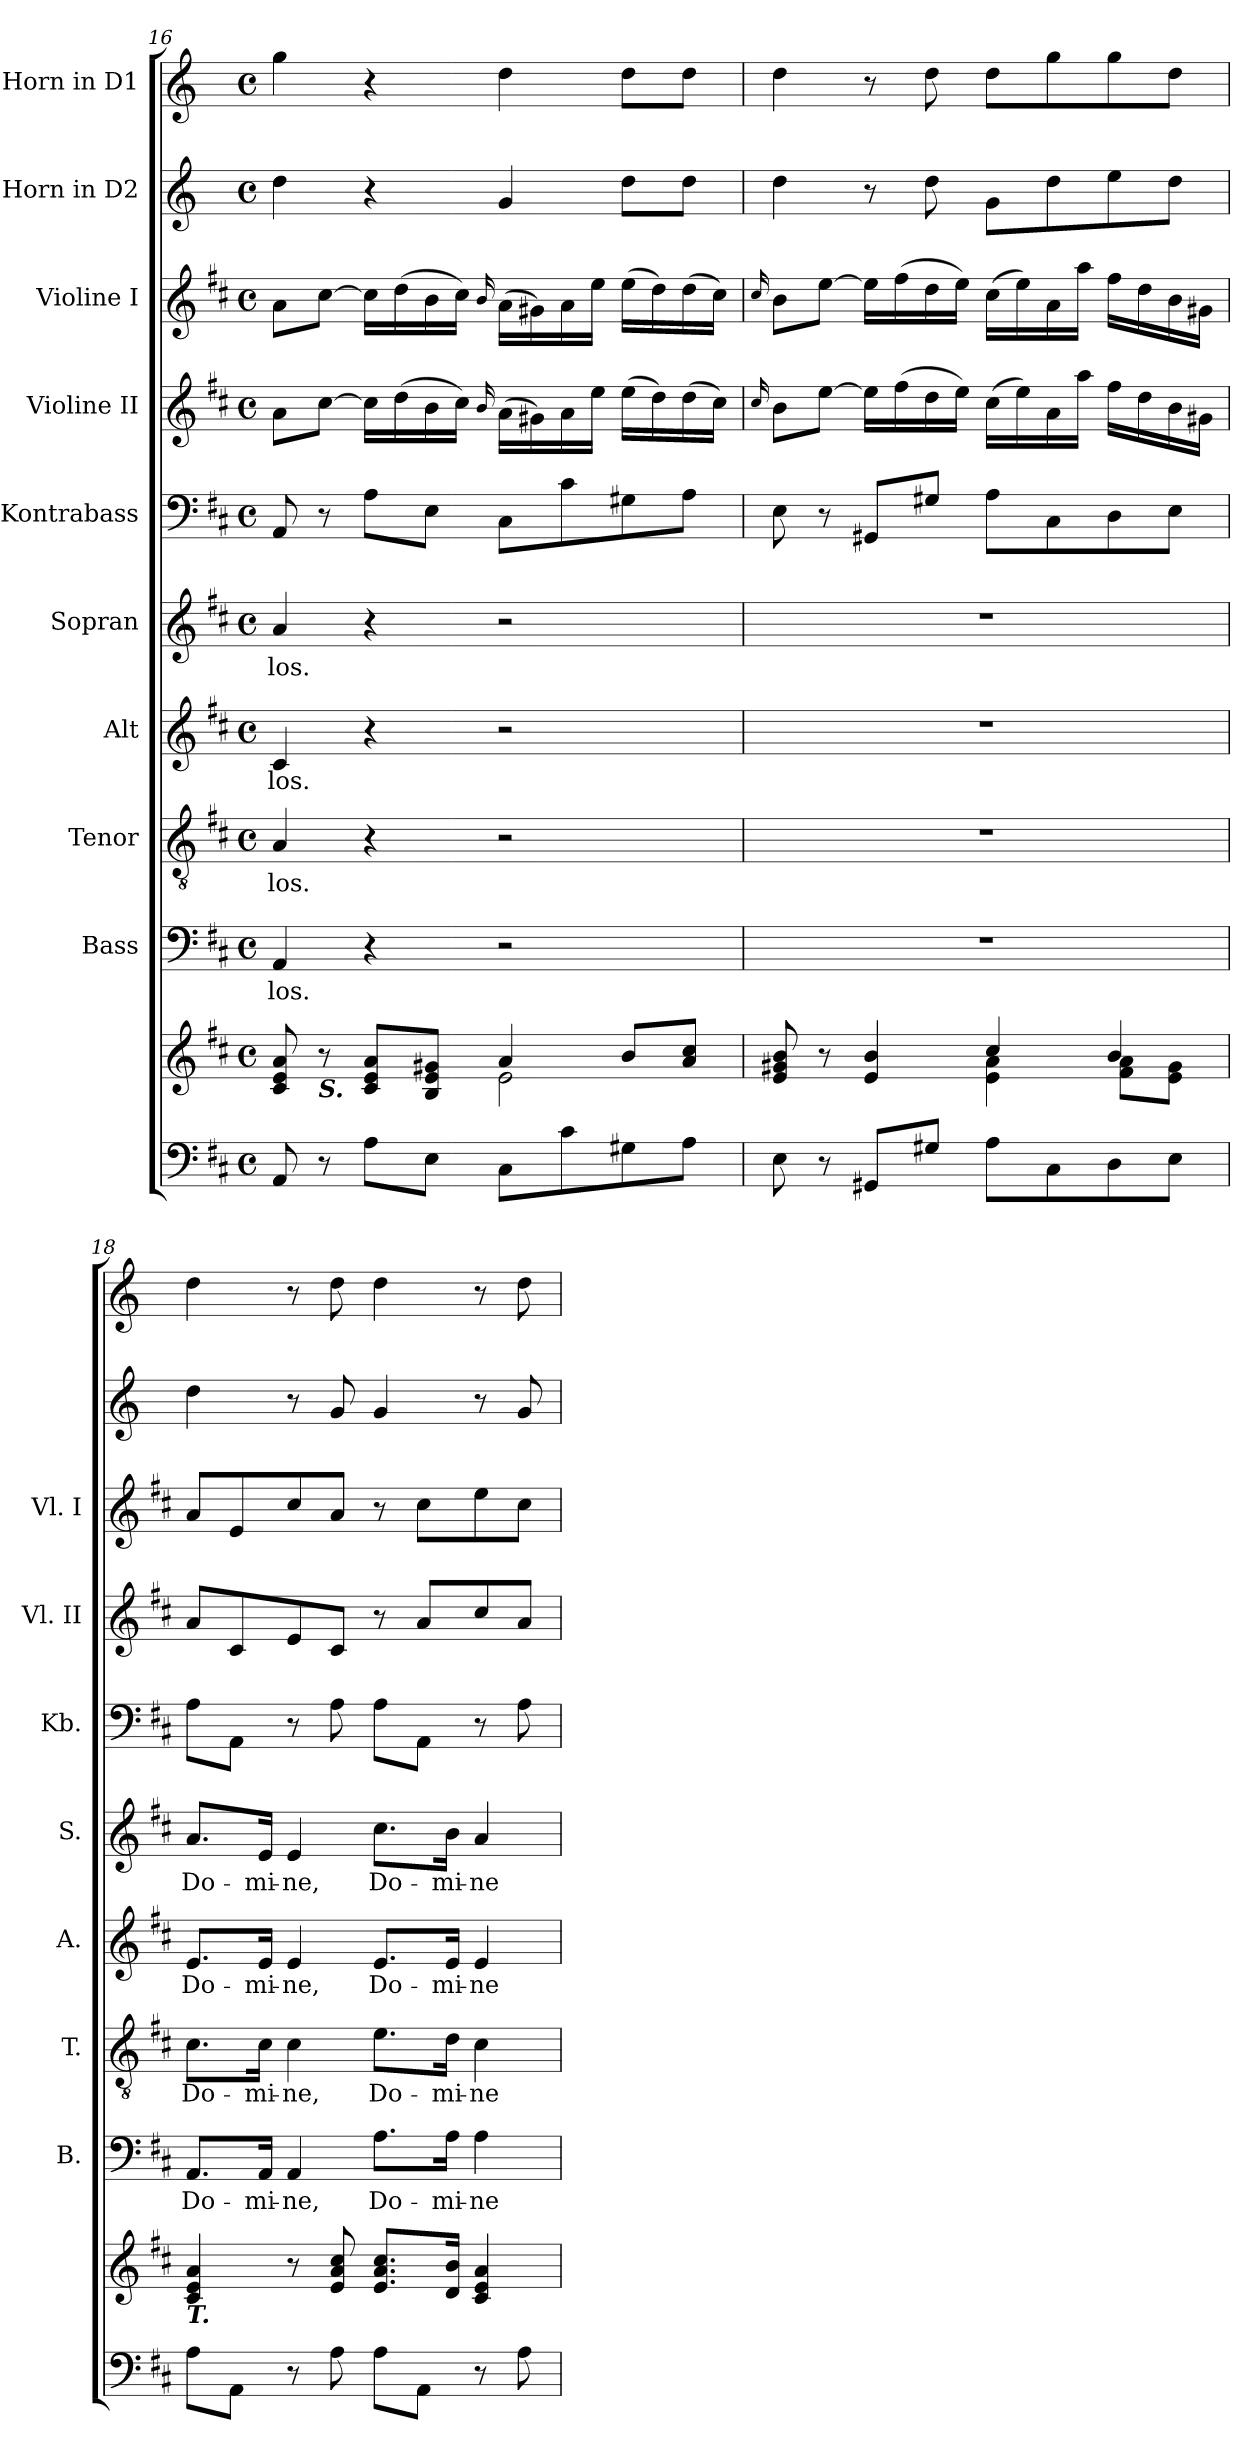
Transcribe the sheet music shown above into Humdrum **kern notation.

**kern	**kern	**kern	**text	**kern	**text	**kern	**text	**kern	**text	**kern	**kern	**kern	**kern	**kern
*part10	*part10	*part9	*part9	*part8	*part8	*part7	*part7	*part6	*part6	*part5	*part4	*part3	*part2	*part1
*staff11	*staff10	*staff9	*staff9	*staff8	*staff8	*staff7	*staff7	*staff6	*staff6	*staff5	*staff4	*staff3	*staff2	*staff1
*	*	*I"Bass	*	*I"Tenor	*	*I"Alt	*	*I"Sopran	*	*I"Kontrabass	*I"Violine II	*I"Violine I	*I"Horn in D2	*I"Horn in D1
*	*	*I'B.	*	*I'T.	*	*I'A.	*	*I'S.	*	*I'Kb.	*I'Vl. II	*I'Vl. I	*	*
*clefF4	*clefG2	*clefF4	*	*clefGv2	*	*clefG2	*	*clefG2	*	*clefF4	*clefG2	*clefG2	*clefG2	*clefG2
*	*	*	*	*	*	*	*	*	*	*ITrd7c12	*	*	*ITrd-1c-2	*ITrd-1c-2
*k[f#c#]	*k[f#c#]	*k[f#c#]	*	*k[f#c#]	*	*k[f#c#]	*	*k[f#c#]	*	*k[f#c#]	*k[f#c#]	*k[f#c#]	*k[f#c#]	*k[f#c#]
*D:	*D:	*D:	*	*D:	*	*D:	*	*D:	*	*D:	*D:	*D:	*D:	*D:
*M4/4	*M4/4	*M4/4	*	*M4/4	*	*M4/4	*	*M4/4	*	*M4/4	*M4/4	*M4/4	*M4/4	*M4/4
*met(c)	*met(c)	*met(c)	*	*met(c)	*	*met(c)	*	*met(c)	*	*met(c)	*met(c)	*met(c)	*met(c)	*met(c)
=16	=16	=16	=16	=16	=16	=16	=16	=16	=16	=16	=16	=16	=16	=16
*	*^	*	*	*	*	*	*	*	*	*	*	*	*	*
!	!	!	!	!LO:LY:b	!	!LO:LY:b	!	!LO:LY:b	!	!LO:LY:b	!	!	!	!	!
8AA/	8c#/ 8e/ 8a/	2ryy	4AA/	-los.	4A/	-los.	4c#/	-los.	4a/	-los.	8AAA/	8a\L	8a\L	4ee\	4aa\
!	!LO:TX:b:Bi:t=S.	!	!	!	!	!	!	!	!	!	!	!	!	!	!
8r	8r	.	.	.	.	.	.	.	.	.	8r	[8cc#\J	[8cc#\J	.	.
8A\L	8c#/ 8e/ 8a/L	.	4r	.	4r	.	4r	.	4r	.	8AA\L	16cc#\LL]	16cc#\LL]	4r	4r
.	.	.	.	.	.	.	.	.	.	.	.	(>16dd\	(>16dd\	.	.
8E\J	8B/ 8e/ 8g#X/J	.	.	.	.	.	.	.	.	.	8EE\J	16b\	16b\	.	.
.	.	.	.	.	.	.	.	.	.	.	.	16cc#\JJ)	16cc#\JJ)	.	.
.	.	.	.	.	.	.	.	.	.	.	.	16qqb/	16qqb/	.	.
8C#\L	4a/	2e\	2r	.	2r	.	2r	.	2r	.	8CC#\L	(>16a\LL	(>16a\LL	4a/	4ee\
.	.	.	.	.	.	.	.	.	.	.	.	16g#X\)	16g#X\)	.	.
8c#\	.	.	.	.	.	.	.	.	.	.	8C#\	16a\	16a\	.	.
.	.	.	.	.	.	.	.	.	.	.	.	16ee\JJ	16ee\JJ	.	.
8G#X\	8b/L	.	.	.	.	.	.	.	.	.	8GG#X\	(>16ee\LL	(>16ee\LL	8ee\L	8ee\L
.	.	.	.	.	.	.	.	.	.	.	.	16dd\)	16dd\)	.	.
8A\J	8a/ 8cc#/J	.	.	.	.	.	.	.	.	.	8AA\J	(>16dd\	(>16dd\	8ee\J	8ee\J
.	.	.	.	.	.	.	.	.	.	.	.	16cc#\JJ)	16cc#\JJ)	.	.
=17	=17	=17	=17	=17	=17	=17	=17	=17	=17	=17	=17	=17	=17	=17	=17
.	.	.	.	.	.	.	.	.	.	.	.	16qqcc#/	16qqcc#/	.	.
8E\	8e/ 8g#X/ 8b/	2ryy	1r	.	1r	.	1r	.	1r	.	8EE\	8b\L	8b\L	4ee\	4ee\
8r	8r	.	.	.	.	.	.	.	.	.	8r	[8ee\J	[8ee\J	.	.
8GG#X/L	4e/ 4b/	.	.	.	.	.	.	.	.	.	8GGG#X/L	16ee\LL]	16ee\LL]	8r	8r
.	.	.	.	.	.	.	.	.	.	.	.	(>16ff#\	(>16ff#\	.	.
8G#X/J	.	.	.	.	.	.	.	.	.	.	8GG#X/J	16dd\	16dd\	8ee\	8ee\
.	.	.	.	.	.	.	.	.	.	.	.	16ee\JJ)	16ee\JJ)	.	.
8A\L	4cc#/	4e\ 4a\	.	.	.	.	.	.	.	.	8AA\L	(>16cc#\LL	(>16cc#\LL	8a\L	8ee\L
.	.	.	.	.	.	.	.	.	.	.	.	16ee\)	16ee\)	.	.
8C#\	.	.	.	.	.	.	.	.	.	.	8CC#\	16a\	16a\	8ee\	8aa\
.	.	.	.	.	.	.	.	.	.	.	.	16aa\JJ	16aa\JJ	.	.
8D\	4b/	8f#\ 8a\L	.	.	.	.	.	.	.	.	8DD\	16ff#\LL	16ff#\LL	8ff#\	8aa\
.	.	.	.	.	.	.	.	.	.	.	.	16dd\	16dd\	.	.
8E\J	.	8e\ 8g#\J	.	.	.	.	.	.	.	.	8EE\J	16b\	16b\	8ee\J	8ee\J
.	.	.	.	.	.	.	.	.	.	.	.	16g#X\JJ	16g#X\JJ	.	.
*	*v	*v	*	*	*	*	*	*	*	*	*	*	*	*	*
!!LO:PB:g=z
=18	=18	=18	=18	=18	=18	=18	=18	=18	=18	=18	=18	=18	=18	=18
!	!LO:TX:b:Bi:t=T.	!	!	!	!	!	!	!	!	!	!	!	!	!
!	!	!	!LO:LY:b	!	!LO:LY:b	!	!LO:LY:b	!	!LO:LY:b	!	!	!	!	!
8A\L	4c#/ 4e/ 4a/	8.AA/L	Do-	8.c#\L	Do-	8.e/L	Do-	8.a/L	Do-	8AA\L	8a/L	8a/L	4ee\	4ee\
8AA\J	.	.	.	.	.	.	.	.	.	8AAA\J	8c#/	8e/	.	.
!	!	!	!LO:LY:b	!	!LO:LY:b	!	!LO:LY:b	!	!LO:LY:b	!	!	!	!	!
.	.	16AA/Jk	-mi-	16c#\Jk	-mi-	16e/Jk	-mi-	16e/Jk	-mi-	.	.	.	.	.
!	!	!	!LO:LY:b	!	!LO:LY:b	!	!LO:LY:b	!	!LO:LY:b	!	!	!	!	!
8r	8r	4AA/	-ne,	4c#\	-ne,	4e/	-ne,	4e/	-ne,	8r	8e/	8cc#/	8r	8r
8A\	8e/ 8a/ 8cc#/	.	.	.	.	.	.	.	.	8AA\	8c#/J	8a/J	8a/	8ee\
!	!	!	!LO:LY:b	!	!LO:LY:b	!	!LO:LY:b	!	!LO:LY:b	!	!	!	!	!
8A\L	8.e/ 8.a/ 8.cc#/L	8.A\L	Do-	8.e\L	Do-	8.e/L	Do-	8.cc#\L	Do-	8AA\L	8r	8r	4a/	4ee\
8AA\J	.	.	.	.	.	.	.	.	.	8AAA\J	8a/L	8cc#\L	.	.
!	!	!	!LO:LY:b	!	!LO:LY:b	!	!LO:LY:b	!	!LO:LY:b	!	!	!	!	!
.	16d/ 16b/Jk	16A\Jk	-mi-	16d\Jk	-mi-	16e/Jk	-mi-	16b\Jk	-mi-	.	.	.	.	.
!	!	!	!LO:LY:b	!	!LO:LY:b	!	!LO:LY:b	!	!LO:LY:b	!	!	!	!	!
8r	4c#/ 4e/ 4a/	4A\	-ne	4c#\	-ne	4e/	-ne	4a/	-ne	8r	8cc#/	8ee\	8r	8r
8A\	.	.	.	.	.	.	.	.	.	8AA\	8a/J	8cc#\J	8a/	8ee\
=	=	=	=	=	=	=	=	=	=	=	=	=	=	=
*-	*-	*-	*-	*-	*-	*-	*-	*-	*-	*-	*-	*-	*-	*-
